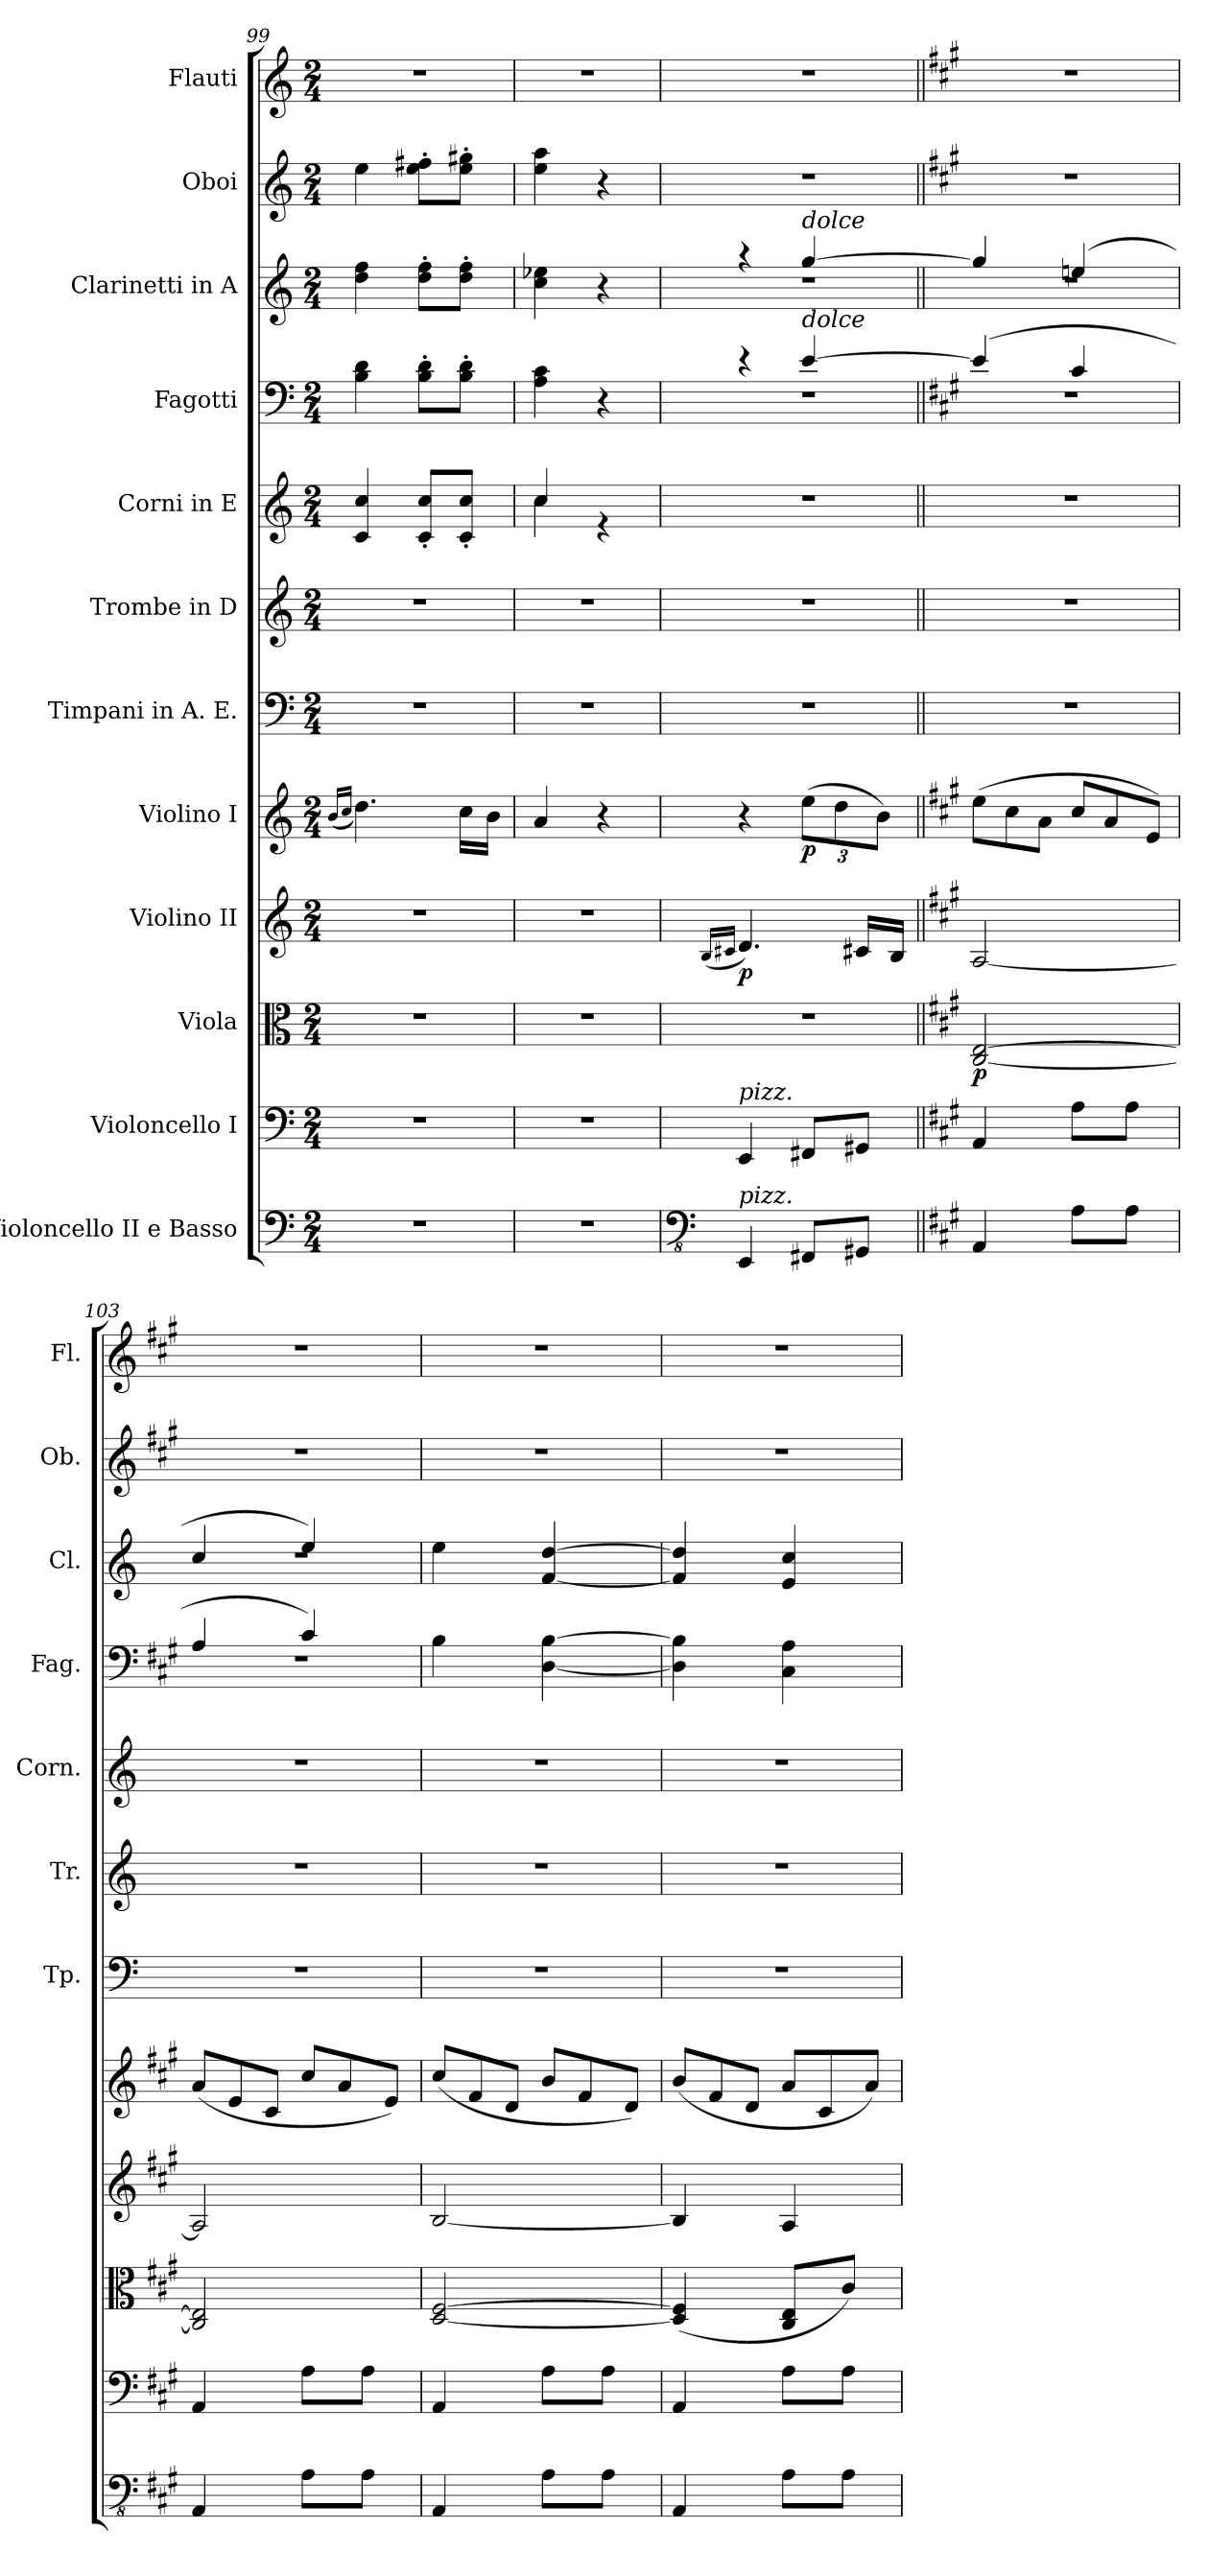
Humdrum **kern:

**kern	**kern	**kern	**dynam	**kern	**dynam	**kern	**dynam	**kern	**kern	**kern	**kern	**kern	**kern	**kern
*part12	*part11	*part10	*part10	*part9	*part9	*part8	*part8	*part7	*part6	*part5	*part4	*part3	*part2	*part1
*staff12	*staff11	*staff10	*staff10	*staff9	*staff9	*staff8	*staff8	*staff7	*staff6	*staff5	*staff4	*staff3	*staff2	*staff1
*I"Violoncello II e Basso	*I"Violoncello I	*I"Viola	*	*I"Violino II	*	*I"Violino I	*	*I"Timpani in A. E.	*I"Trombe in D	*I"Corni in E	*I"Fagotti	*I"Clarinetti in A	*I"Oboi	*I"Flauti
*	*	*	*	*	*	*	*	*I'Tp.	*I'Tr.	*I'Corn.	*I'Fag.	*I'Cl.	*I'Ob.	*I'Fl.
!!LO:PB:g=z
*clefF4	*clefF4	*clefC3	*	*clefG2	*	*clefG2	*	*clefF4	*clefG2	*clefG2	*clefF4	*clefG2	*clefG2	*clefG2
*	*	*	*	*	*	*	*	*	*ITrd-1c-2	*ITrd5c8	*	*ITrd2c3	*	*
*k[]	*k[]	*k[]	*	*k[]	*	*k[]	*	*k[]	*k[f#c#]	*k[f#c#g#d#]	*k[]	*k[f#c#g#]	*k[]	*k[]
*M2/4	*M2/4	*M2/4	*	*M2/4	*	*M2/4	*	*M2/4	*M2/4	*M2/4	*M2/4	*M2/4	*M2/4	*M2/4
=99	=99	=99	=99	=99	=99	=99	=99	=99	=99	=99	=99	=99	=99	=99
.	.	.	.	.	.	(16qb/LL	.	.	.	.	.	.	.	.
.	.	.	.	.	.	16qcc/JJ	.	.	.	.	.	.	.	.
2r	2r	2r	.	2r	.	4.ddi\)	.	2r	2r	4E/ 4e/	4Bj\ 4di\	4bj\ 4ddi\	4ee\	2r
.	.	.	.	.	.	.	.	.	.	8E/' 8e/'L	8B\' 8d\'L	8b\' 8dd\'L	8ee\' 8ff#X\'L	.
.	.	.	.	.	.	16cc\LL	.	.	.	8E/' 8e/'J	8B\' 8d\'J	8b\' 8dd\'J	8ee\' 8gg#X\'J	.
.	.	.	.	.	.	16b\JJ	.	.	.	.	.	.	.	.
=100	=100	=100	=100	=100	=100	=100	=100	=100	=100	=100	=100	=100	=100	=100
*	*	*	*	*	*	*	*	*	*	*^	*	*	*	*
2r	2r	2r	.	2r	.	4aj/	.	2r	2r	4eZ/	4eZ\	4Aj\ 4ci\	4aj\ 4ccni\	4eeZ\ 4aaj\	2r
.	.	.	.	.	.	4r	.	.	.	4re	4ryy	4r	4r	4r	.
*	*	*	*	*	*	*	*	*	*	*v	*v	*	*	*	*
!!LO:PB:g=z
=101	=101	=101	=101	=101	=101	=101	=101	=101	=101	=101	=101	=101	=101	=101
*clefFv4	*	*	*	*	*	*	*	*	*	*	*	*	*	*
.	.	.	.	(16qB/LL	.	.	.	.	.	.	.	.	.	.
.	.	.	.	16qc#X/JJ	.	.	.	.	.	.	.	.	.	.
*	*	*	*	*	*	*	*	*	*	*	*^	*^	*	*
!	!LO:TX:a:i:t=pizz.	!	!	!	!	!	!	!	!	!	!	!	!	!	!	!
!LO:TX:a:i:t=pizz.	!	!	!	!	!	!	!	!	!	!	!	!	!	!	!	!
!	!	!	!	!	!LO:DY:b	!	!	!	!	!	!	!	!	!	!	!
4EEE/	4EE/	2r	.	4.d/)	p	4r	.	2r	2r	2r	4r	2rF	4r	2rdd	2r	2r
*	*	*	*	*	*	*Xbrackettup	*	*	*	*	*	*	*	*	*	*
!	!	!	!	!	!	!	!	!	!	!	!	!	!LO:TX:a:i:t=dolce	!	!	!
!	!	!	!	!	!	!	!	!	!	!	!LO:TX:a:i:t=dolce	!	!	!	!	!
!	!	!	!	!	!	!	!LO:DY:b	!	!	!	!	!	!	!	!	!
8FFF#X/L	8FF#X/L	.	.	.	.	(12ee\L	p	.	.	.	[4e/	.	[4ee/	.	.	.
.	.	.	.	.	.	12dd\	.	.	.	.	.	.	.	.	.	.
8GGG#X/J	8GG#X/J	.	.	16c#/LL	.	.	.	.	.	.	.	.	.	.	.	.
.	.	.	.	.	.	12b\J)	.	.	.	.	.	.	.	.	.	.
.	.	.	.	16B/JJ	.	.	.	.	.	.	.	.	.	.	.	.
=102||	=102||	=102||	=102||	=102||	=102||	=102||	=102||	=102||	=102||	=102||	=102||	=102||	=102||	=102||	=102||	=102||
*k[f#c#g#]	*k[f#c#g#]	*k[f#c#g#]	*	*k[f#c#g#]	*	*k[f#c#g#]	*	*	*	*	*k[f#c#g#]	*	*	*	*k[f#c#g#]	*k[f#c#g#]
*	*	*	*	*	*	*Xtuplet	*	*	*	*	*	*	*	*	*	*
!	!	!	!LO:DY:b	!	!	!	!	!	!	!	!	!	!	!	!	!
4AAAj/	4AAj/	[2C#i/ [2EZ/	p	[2Aj/	.	(12eeZ\L	.	2r	2r	2r	(4eZ/]	2rF	4eeZ/]	2rdd	2r	2r
.	.	.	.	.	.	12cc#\	.	.	.	.	.	.	.	.	.	.
.	.	.	.	.	.	12a\J	.	.	.	.	.	.	.	.	.	.
8AA\L	8A\L	.	.	.	.	12cc#/L	.	.	.	.	4c#/	.	(4cc#X/	.	.	.
.	.	.	.	.	.	12a/	.	.	.	.	.	.	.	.	.	.
8AA\J	8A\J	.	.	.	.	.	.	.	.	.	.	.	.	.	.	.
.	.	.	.	.	.	12e/J)	.	.	.	.	.	.	.	.	.	.
=103	=103	=103	=103	=103	=103	=103	=103	=103	=103	=103	=103	=103	=103	=103	=103	=103
4AAAj/	4AAj/	2C#i/] 2EZ/]	.	2Aj/]	.	(12aj/L	.	2r	2r	2r	4Aj/	2rF	4aj/	2rdd	2r	2r
.	.	.	.	.	.	12e/	.	.	.	.	.	.	.	.	.	.
.	.	.	.	.	.	12c#/J	.	.	.	.	.	.	.	.	.	.
8AA\L	8A\L	.	.	.	.	12cc#/L	.	.	.	.	4c#/)	.	4cc#/)	.	.	.
.	.	.	.	.	.	12a/	.	.	.	.	.	.	.	.	.	.
8AA\J	8A\J	.	.	.	.	.	.	.	.	.	.	.	.	.	.	.
.	.	.	.	.	.	12e/J)	.	.	.	.	.	.	.	.	.	.
*	*	*	*	*	*	*	*	*	*	*	*v	*v	*	*	*	*
*	*	*	*	*	*	*	*	*	*	*	*	*v	*v	*	*
=104	=104	=104	=104	=104	=104	=104	=104	=104	=104	=104	=104	=104	=104	=104
4AAAZ/	4AAZ/	[2Dj/ [2F#i/	.	[2B/	.	(12cc#V/L	.	2r	2r	2r	4B\	4cc#V\	2r	2r
.	.	.	.	.	.	12f#/	.	.	.	.	.	.	.	.
.	.	.	.	.	.	12d/J	.	.	.	.	.	.	.	.
8AA\L	8A\L	.	.	.	.	12b/L	.	.	.	.	[4D\ [4B\	[4d/ [4b/	.	.
.	.	.	.	.	.	12f#/	.	.	.	.	.	.	.	.
8AA\J	8A\J	.	.	.	.	.	.	.	.	.	.	.	.	.
.	.	.	.	.	.	12d/J)	.	.	.	.	.	.	.	.
=105	=105	=105	=105	=105	=105	=105	=105	=105	=105	=105	=105	=105	=105	=105
4AAAV/	4AAV/	(4Di/] 4F#Z/]	.	4Bj/]	.	(12bj/L	.	2r	2r	2r	4Di\] 4Bj\]	4di/] 4bj/]	2r	2r
.	.	.	.	.	.	12f#/	.	.	.	.	.	.	.	.
.	.	.	.	.	.	12d/J	.	.	.	.	.	.	.	.
8AA\L	8A\L	8C#/ 8E/L	.	4A/	.	12a/L	.	.	.	.	4C#\ 4A\	4c#/ 4a/	.	.
.	.	.	.	.	.	12c#/	.	.	.	.	.	.	.	.
8AA\J	8A\J	8c#/J)	.	.	.	.	.	.	.	.	.	.	.	.
.	.	.	.	.	.	12a/J)	.	.	.	.	.	.	.	.
=	=	=	=	=	=	=	=	=	=	=	=	=	=	=
*-	*-	*-	*-	*-	*-	*-	*-	*-	*-	*-	*-	*-	*-	*-
